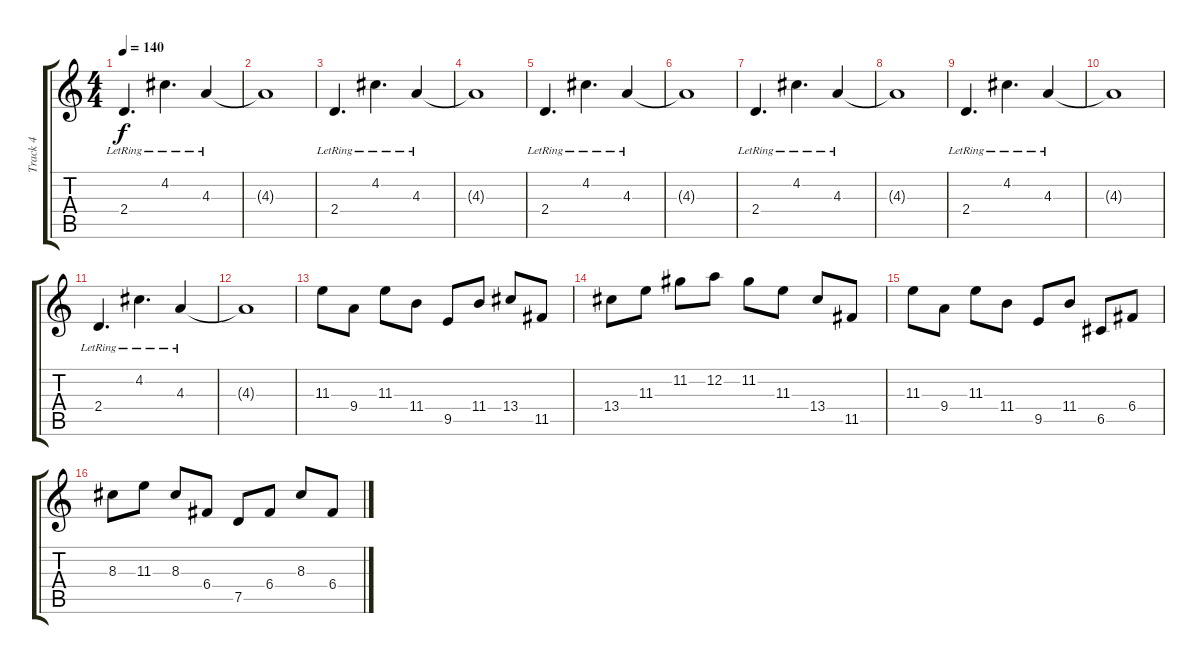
\track ("Track 4" "Track 4") {instrument electricguitarjazz}
\staff {score tabs}
\tuning (D4 A3 F3 C3 G2 D2) {hide}
\ts (4 4)
\tempo 140
\clef g2
\ks c
2.4{lr}.4{d dy f} 4.2{lr}.4{d} 4.3{lr}.4 |
4.3{t}.1 |
2.4{lr}.4{d} 4.2{lr}.4{d} 4.3{lr}.4 |
4.3{t}.1 |
2.4{lr}.4{d} 4.2{lr}.4{d} 4.3{lr}.4 |
4.3{t}.1 |
2.4{lr}.4{d} 4.2{lr}.4{d} 4.3{lr}.4 |
4.3{t}.1 |
2.4{lr}.4{d} 4.2{lr}.4{d} 4.3{lr}.4 |
4.3{t}.1 |
2.4{lr}.4{d} 4.2{lr}.4{d} 4.3{lr}.4 |
4.3{t}.1 |
11.3.8 9.4.8 11.3.8 11.4.8 9.5.8 11.4.8 13.4.8 11.5.8 |
13.4.8 11.3.8 11.2.8 12.2.8 11.2.8 11.3.8 13.4.8 11.5.8 |
11.3.8 9.4.8 11.3.8 11.4.8 9.5.8 11.4.8 6.5.8 6.4.8 |
8.3.8 11.3.8 8.3.8 6.4.8 7.5.8 6.4.8 8.3.8 6.4.8
